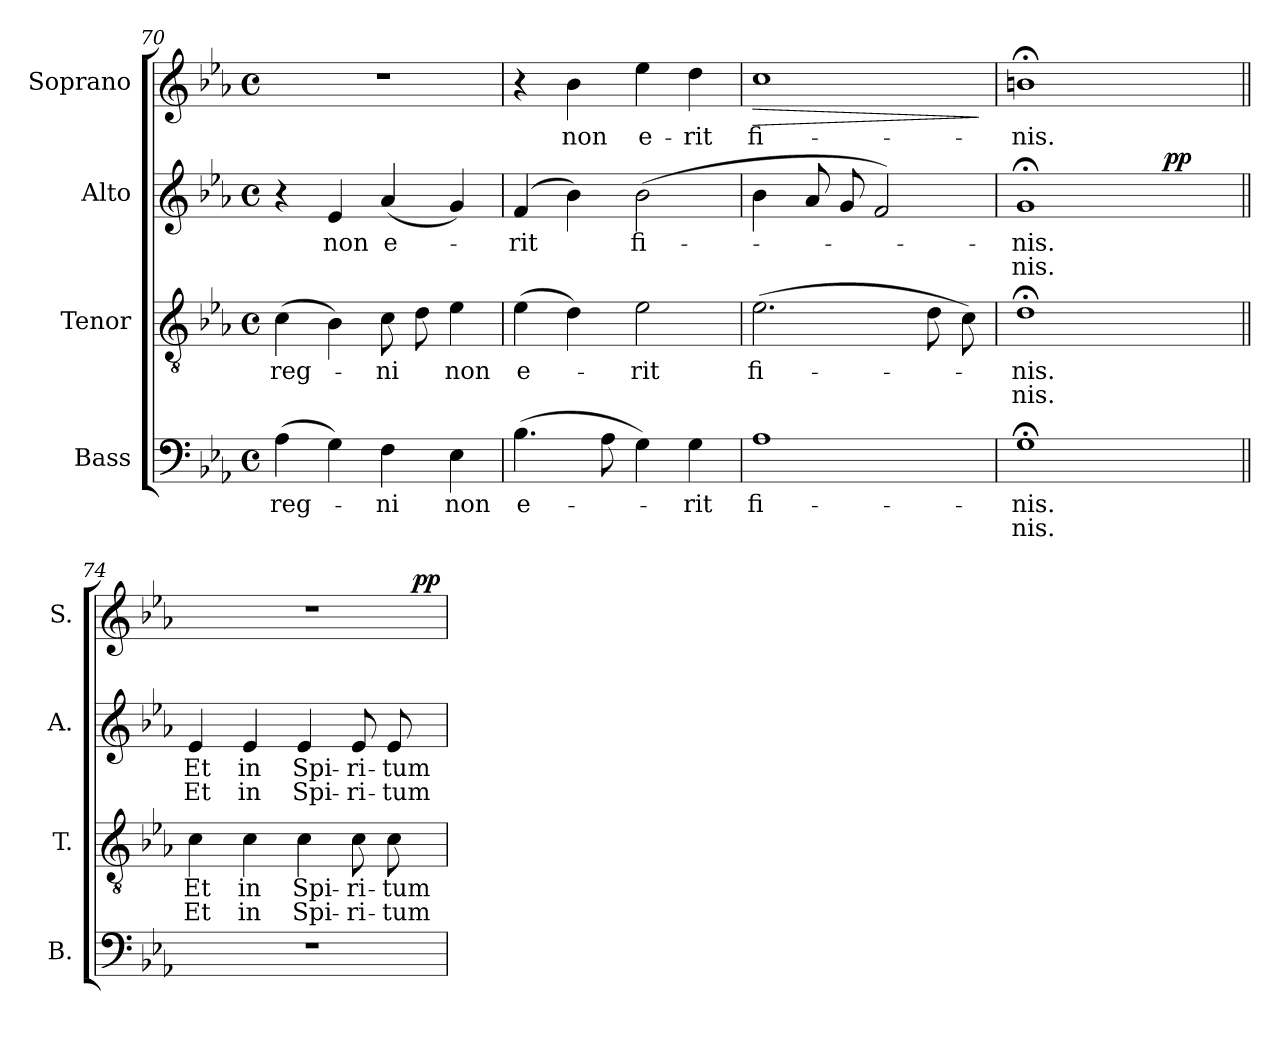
**kern	**text	**text	**kern	**text	**text	**kern	**text	**text	**dynam	**kern	**text	**dynam
*part4	*part4	*part4	*part3	*part3	*part3	*part2	*part2	*part2	*part2	*part1	*part1	*part1
*staff4	*staff4	*staff4	*staff3	*staff3	*staff3	*staff2	*staff2	*staff2	*staff2	*staff1	*staff1	*staff1
*I"Bass	*	*	*I"Tenor	*	*	*I"Alto	*	*	*	*I"Soprano	*	*
*I'B.	*	*	*I'T.	*	*	*I'A.	*	*	*	*I'S.	*	*
!!LO:LB:g=z
*clefF4	*	*	*clefGv2	*	*	*clefG2	*	*	*	*clefG2	*	*
*	*	*	*ITrd7c12	*	*	*	*	*	*	*	*	*
*k[b-e-a-]	*	*	*k[b-e-a-]	*	*	*k[b-e-a-]	*	*	*	*k[b-e-a-]	*	*
*E-:	*	*	*E-:	*	*	*E-:	*	*	*	*E-:	*	*
*M4/4	*	*	*M4/4	*	*	*M4/4	*	*	*	*M4/4	*	*
*met(c)	*	*	*met(c)	*	*	*met(c)	*	*	*	*met(c)	*	*
=70	=70	=70	=70	=70	=70	=70	=70	=70	=70	=70	=70	=70
!	!LO:LY:b:color=#000000	!	!	!	!	!	!	!	!	!	!	!
!	!	!	!	!LO:LY:b:color=#000000	!	!	!	!	!	!	!	!
(4A-i\	reg-	.	(4Ci\	reg-	.	4r	.	.	.	1r	.	.
!	!	!	!	!	!	!	!LO:LY:b:color=#000000	!	!	!	!	!
4Gi\)	.	.	4BB-i\)	.	.	4e-i/	non	.	.	.	.	.
!	!LO:LY:b:color=#000000	!	!	!	!	!	!	!	!	!	!	!
!	!	!	!	!LO:LY:b:color=#000000	!	!	!	!	!	!	!	!
!	!	!	!	!	!	!	!LO:LY:b:color=#000000	!	!	!	!	!
4Fi\	-ni	.	8Ci\	-ni	.	(4a-i/	e-	.	.	.	.	.
.	.	.	8Di\	.	.	.	.	.	.	.	.	.
!	!LO:LY:b:color=#000000	!	!	!	!	!	!	!	!	!	!	!
!	!	!	!	!LO:LY:b:color=#000000	!	!	!	!	!	!	!	!
4E-i\	non	.	4E-i\	non	.	4gi/)	.	.	.	.	.	.
=71	=71	=71	=71	=71	=71	=71	=71	=71	=71	=71	=71	=71
!	!LO:LY:b:color=#000000	!	!	!	!	!	!	!	!	!	!	!
!	!	!	!	!LO:LY:b:color=#000000	!	!	!	!	!	!	!	!
!	!	!	!	!	!	!	!LO:LY:b:color=#000000	!	!	!	!	!
(4.B-i\	e-	.	(4E-i\	e-	.	(4fi/	-rit	.	.	4r	.	.
!	!	!	!	!	!	!	!	!	!	!	!LO:LY:b:color=#000000	!
.	.	.	4Di\)	.	.	4b-i\)	.	.	.	4b-i\	non	.
8A-i\	.	.	.	.	.	.	.	.	.	.	.	.
!	!	!	!	!LO:LY:b:color=#000000	!	!	!	!	!	!	!	!
!	!	!	!	!	!	!	!LO:LY:b:color=#000000	!	!	!	!	!
!	!	!	!	!	!	!	!	!	!	!	!LO:LY:b:color=#000000	!
4Gi\)	.	.	2E-i\	-rit	.	(2b-i\	fi-	.	.	4ee-i\	e-	.
!	!LO:LY:b:color=#000000	!	!	!	!	!	!	!	!	!	!	!
!	!	!	!	!	!	!	!	!	!	!	!LO:LY:b:color=#000000	!
4Gi\	-rit	.	.	.	.	.	.	.	.	4ddi\	-rit	.
=72	=72	=72	=72	=72	=72	=72	=72	=72	=72	=72	=72	=72
!	!LO:LY:b:color=#000000	!	!	!	!	!	!	!	!	!	!	!
!	!	!	!	!LO:LY:b:color=#000000	!	!	!	!	!	!	!	!
!	!	!	!	!	!	!	!	!	!	!	!LO:LY:b:color=#000000	!LO:HP:b
1A-i	fi-	.	(2.E-i\	fi-	.	4b-i\	.	.	.	1cci	fi-	>
.	.	.	.	.	.	8a-i/	.	.	.	.	.	.
.	.	.	.	.	.	8gi/	.	.	.	.	.	.
.	.	.	.	.	.	2fi/)	.	.	.	.	.	.
.	.	.	8Di\	.	.	.	.	.	.	.	.	.
.	.	.	8Ci\)	.	.	.	.	.	.	.	.	.
.	.	.	.	.	.	.	.	.	.	.	.	]
=73	=73	=73	=73	=73	=73	=73	=73	=73	=73	=73	=73	=73
!	!LO:LY:b:color=#000000	!LO:LY:b:color=#000000	!	!	!	!	!	!	!	!	!	!
!	!	!	!	!LO:LY:b:color=#000000	!LO:LY:b:color=#000000	!	!	!	!	!	!	!
!	!	!	!	!	!	!	!LO:LY:b:color=#000000	!LO:LY:b:color=#000000	!	!	!	!
!	!	!	!	!	!	!	!	!	!	!	!LO:LY:b:color=#000000	!
*	*	*	*	*	*	*^	*	*	*	*	*	*
1G;i	-nis.	nis.	1D;i	-nis.	nis.	1g;i	2ryy	-nis.	nis.	.	1bn;i	-nis.	.
.	.	.	.	.	.	.	8ryy	.	.	.	.	.	.
.	.	.	.	.	.	.	16ryy	.	.	.	.	.	.
.	.	.	.	.	.	.	128..ryy	.	.	.	.	.	.
.	.	.	.	.	.	.	4ryy	.	.	pp	.	.	.
.	.	.	.	.	.	.	32ryy	.	.	.	.	.	.
.	.	.	.	.	.	.	64ryy	.	.	.	.	.	.
.	.	.	.	.	.	.	512ryy	.	.	.	.	.	.
*	*	*	*	*	*	*v	*v	*	*	*	*	*	*
=74||	=74||	=74||	=74||	=74||	=74||	=74||	=74||	=74||	=74||	=74||	=74||	=74||
*	*	*	*	*	*	*^	*	*	*	*	*	*
!	!	!	!	!LO:LY:b:color=#000000	!LO:LY:b:color=#000000	!	!	!	!	!	!	!	!
*	*	*	*	*	*	*v	*v	*	*	*	*	*	*
*	*	*	*	*	*	*^	*	*	*	*	*	*
!	!	!	!	!	!	!	!	!LO:LY:b:color=#000000	!LO:LY:b:color=#000000	!	!	!	!
*	*	*	*	*	*	*v	*v	*	*	*	*^	*	*
1r	.	.	4Ci\	Et	Et	4e-i/	Et	Et	.	1r	2ryy	.	.
!	!	!	!	!LO:LY:b:color=#000000	!LO:LY:b:color=#000000	!	!	!	!	!	!	!	!
!	!	!	!	!	!	!	!LO:LY:b:color=#000000	!LO:LY:b:color=#000000	!	!	!	!	!
.	.	.	4Ci\	in	in	4e-i/	in	in	.	.	.	.	.
!	!	!	!	!LO:LY:b:color=#000000	!LO:LY:b:color=#000000	!	!	!	!	!	!	!	!
!	!	!	!	!	!	!	!LO:LY:b:color=#000000	!LO:LY:b:color=#000000	!	!	!	!	!
.	.	.	4Ci\	Spi-	-Spi-	4e-i/	Spi-	-Spi-	.	.	4ryy	.	.
!	!	!	!	!LO:LY:b:color=#000000	!LO:LY:b:color=#000000	!	!	!	!	!	!	!	!
!	!	!	!	!	!	!	!LO:LY:b:color=#000000	!LO:LY:b:color=#000000	!	!	!	!	!
.	.	.	8Ci\	-ri-	-ri-	8e-i/	-ri-	-ri-	.	.	8ryy	.	.
!	!	!	!	!LO:LY:b:color=#000000	!LO:LY:b:color=#000000	!	!	!	!	!	!	!	!
!	!	!	!	!	!	!	!LO:LY:b:color=#000000	!LO:LY:b:color=#000000	!	!	!	!	!
.	.	.	8Ci\	-tum	tum	8e-i/	-tum	tum	.	.	16ryy	.	.
.	.	.	.	.	.	.	.	.	.	.	1024ryy	.	.
.	.	.	.	.	.	.	.	.	.	.	32ryy	.	pp
.	.	.	.	.	.	.	.	.	.	.	64ryy	.	.
.	.	.	.	.	.	.	.	.	.	.	128...ryy	.	.
*	*	*	*	*	*	*	*	*	*	*v	*v	*	*
=	=	=	=	=	=	=	=	=	=	=	=	=
*-	*-	*-	*-	*-	*-	*-	*-	*-	*-	*-	*-	*-
